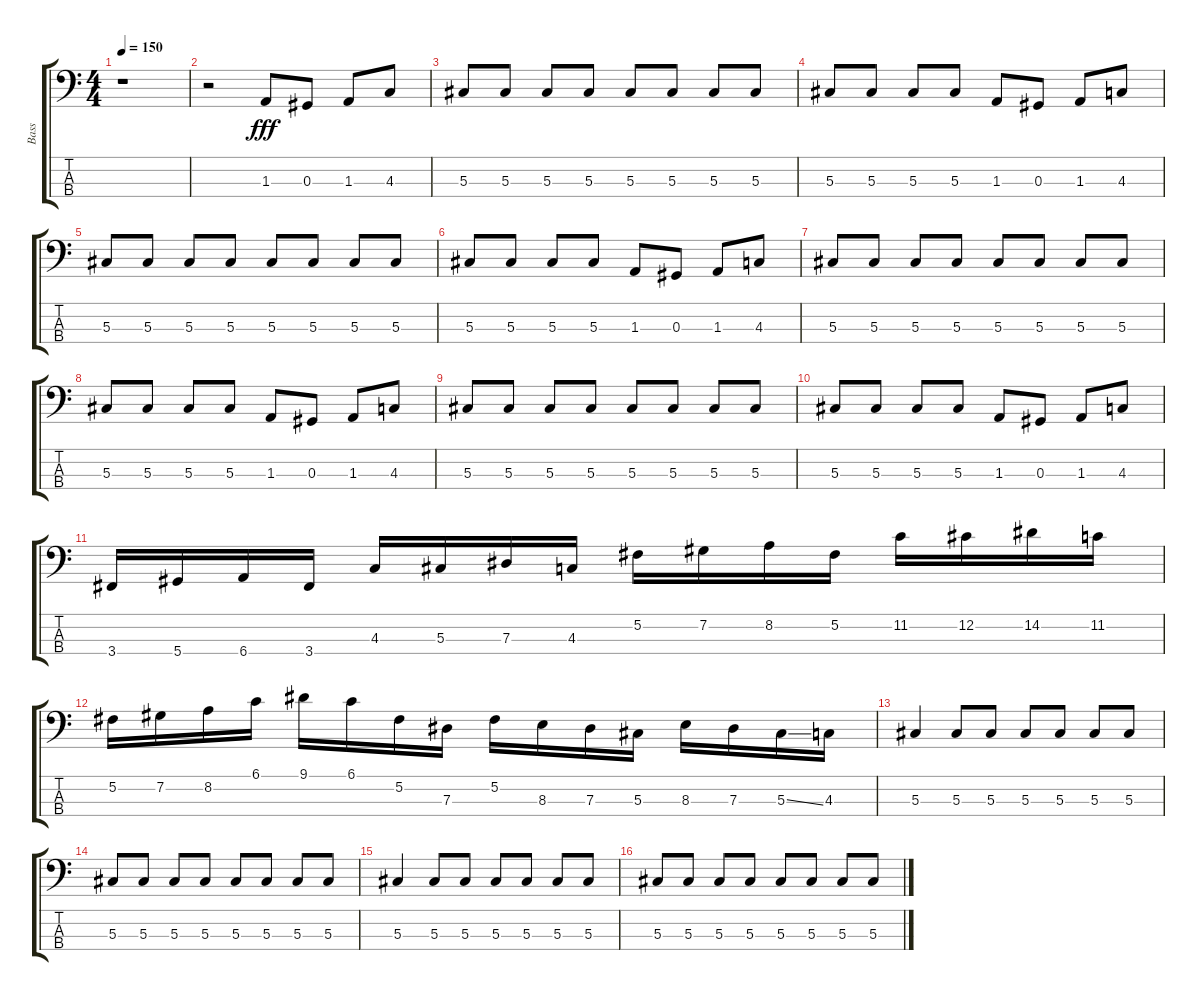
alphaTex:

\track ("Bass" "Bass") {instrument electricbassfinger}
\staff {score tabs}
\tuning (Gb2 Db2 Ab1 Eb1) {hide}
\ts (4 4)
\tempo 150
\clef f4
\ks c
r.1{dy fff instrument electricbassfinger} |
r.2 1.3.8 0.3.8 1.3.8 4.3.8 |
5.3.8 5.3.8 5.3.8 5.3.8 5.3.8 5.3.8 5.3.8 5.3.8 |
5.3.8 5.3.8 5.3.8 5.3.8 1.3.8 0.3.8 1.3.8 4.3.8 |
5.3.8 5.3.8 5.3.8 5.3.8 5.3.8 5.3.8 5.3.8 5.3.8 |
5.3.8 5.3.8 5.3.8 5.3.8 1.3.8 0.3.8 1.3.8 4.3.8 |
5.3.8 5.3.8 5.3.8 5.3.8 5.3.8 5.3.8 5.3.8 5.3.8 |
5.3.8 5.3.8 5.3.8 5.3.8 1.3.8 0.3.8 1.3.8 4.3.8 |
5.3.8 5.3.8 5.3.8 5.3.8 5.3.8 5.3.8 5.3.8 5.3.8 |
5.3.8 5.3.8 5.3.8 5.3.8 1.3.8 0.3.8 1.3.8 4.3.8 |
3.4.16 5.4.16 6.4.16 3.4.16 4.3.16 5.3.16 7.3.16 4.3.16 5.2.16 7.2.16 8.2.16 5.2.16 11.2.16 12.2.16 14.2.16 11.2.16 |
5.2.16 7.2.16 8.2.16 6.1.16 9.1.16 6.1.16 5.2.16 7.3.16 5.2.16 8.3.16 7.3.16 5.3.16 8.3.16 7.3.16 5.3{ss}.16 4.3.16 |
5.3.4 5.3.8 5.3.8 5.3.8 5.3.8 5.3.8 5.3.8 |
5.3.8 5.3.8 5.3.8 5.3.8 5.3.8 5.3.8 5.3.8 5.3.8 |
5.3.4 5.3.8 5.3.8 5.3.8 5.3.8 5.3.8 5.3.8 |
5.3.8 5.3.8 5.3.8 5.3.8 5.3.8 5.3.8 5.3.8 5.3.8
